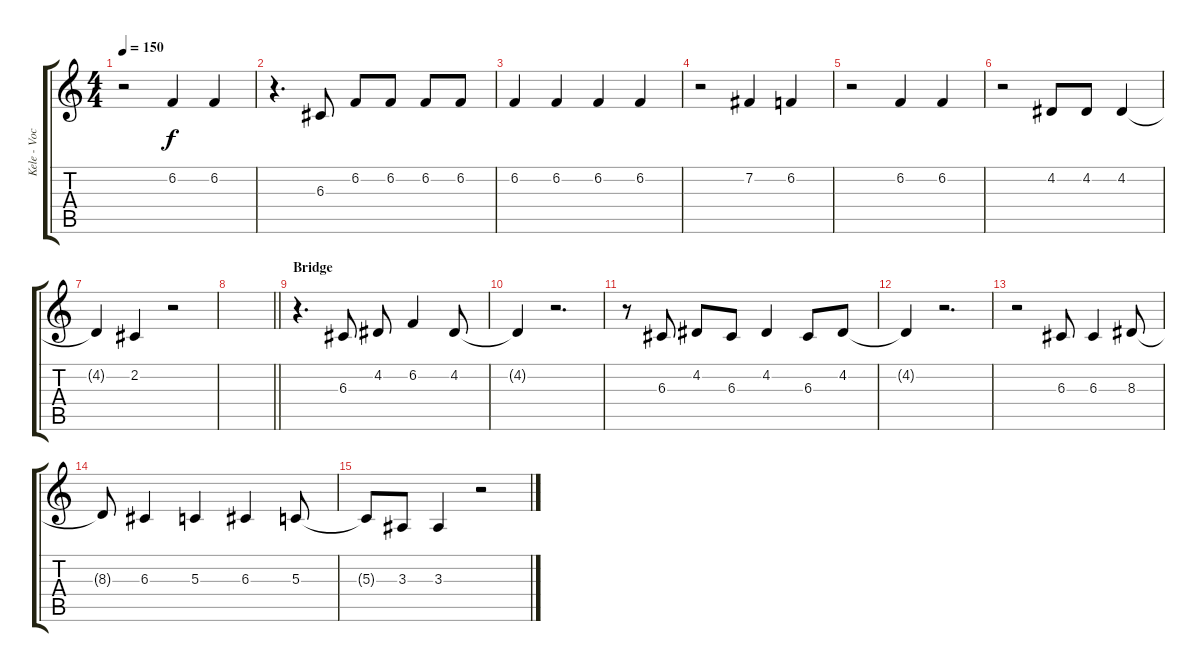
\track ("Kele - Vocals" "Kele - Voc") {instrument tenorsax}
\staff {score tabs}
\tuning (E4 B3 G3 D3 A2 E2) {hide}
\ts (4 4)
\tempo 150
\clef g2
\ks c
r.2{dy f} 6.2.4 6.2.4 |
r.4{d} 6.3.8 6.2.8 6.2.8 6.2.8 6.2.8 |
6.2.4 6.2.4 6.2.4 6.2.4 |
r.2 7.2.4 6.2.4 |
r.2 6.2.4 6.2.4 |
r.2 4.2.8 4.2.8 4.2.4 |
4.2{t}.4 2.2.4 r.2 |
\barLineRight lightlight
|
\section ("" "Bridge")
r.4{d} 6.3.8 4.2.8 6.2.4 4.2.8 |
4.2{t}.4 r.2{d} |
r.8 6.3.8 4.2.8 6.3.8 4.2.4 6.3.8 4.2.8 |
4.2{t}.4 r.2{d} |
r.2 6.3.8 6.3.4 8.3.8 |
8.3{t}.8 6.3.4 5.3.4 6.3.4 5.3.8 |
5.3{t}.8 3.3.8 3.3.4 r.2
